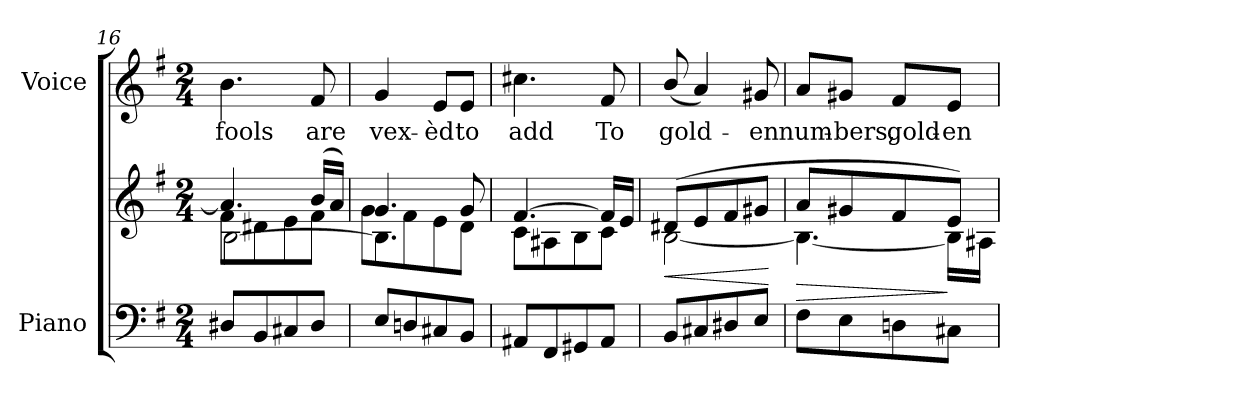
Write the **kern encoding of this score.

**kern	**kern	**dynam	**kern	**text
*part2	*part2	*part2	*part1	*part1
*staff3	*staff2	*staff2/3	*staff1	*staff1
*I"Piano	*	*	*I"Voice	*
*I'Pno	*	*	*	*
*clefF4	*clefG2	*	*clefG2	*
*k[f#]	*k[f#]	*	*k[f#]	*
*M2/4	*M2/4	*	*M2/4	*
=16	=16	=16	=16	=16
*	*^	*	*	*
*	*	*^	*	*	*
!	!	!	!	!	!	!LO:LY:b
8D#X/L	4.a/]	8f#\L	[2B\	.	4.b\	fools
8BB/	.	8d#X\	.	.	.	.
8C#X/	.	8e\	.	.	.	.
!	!	!	!	!	!	!LO:LY:b
8D#/J	(16b/LL	8f#\J	.	.	8f#/	are
.	16a/JJ)	.	.	.	.	.
=17	=17	=17	=17	=17	=17	=17
!	!LO:N:head=solid	!LO:N:head=solid	!	!	!	!LO:LY:b
8E/L	4.g/	8g\L	4.B\]	.	4g/	vex-
8Dn/	.	8f#\	.	.	.	.
!	!	!	!	!	!	!LO:LY:b
8C#X/	.	8e\	.	.	8e/L	-èd
!	!	!	!	!	!	!LO:LY:b
8BB/J	8g/	8d\J	8ryy	.	8e/J	to
!!LO:LB:g=z
=18	=18	=18	=18	=18	=18	=18
!	!	!	!	!	!	!LO:LY:b
*	*	*v	*v	*	*	*
8AA#X/L	[4.f#/	8c\L	.	4.cc#X\	add
8FF#/	.	8A#X\	.	.	.
8GG#X/	.	8B\	.	.	.
!	!	!	!	!	!LO:LY:b
8AA#/J	16f#/LL]	8c\J	.	8f#/	To
.	16e/JJ	.	.	.	.
=19	=19	=19	=19	=19	=19
!	!	!	!LO:HP:b	!	!LO:LY:b
8BB/L	(8d#X/L	[2B\	<	(8b/	gold-
8C#X/	8e/	.	.	4a/)	.
8D#X/	8f#/	.	.	.	.
!	!	!	!	!	!LO:LY:b
8E/J	8g#X/J	.	.	8g#X/	-en
*	*v	*v	*	*	*
.	.	[	.	.
=20	=20	=20	=20	=20
!	!	!LO:HP:b	!	!LO:LY:b
*	*^	*	*	*
8F#\L	8a/L	4.B\_	>	8a/L	num-
!	!	!	!	!	!LO:LY:b
8E\	8g#X/	.	.	8g#X/J	-bers,
!	!	!	!	!	!LO:LY:b
8Dn\	8f#/	.	.	8f#/L	gold-
!	!	!	!	!	!LO:LY:b
8C#X\J	8e/J)	16B\LL]	]	8e/J	-en
.	.	16A#X\JJ	.	.	.
*	*v	*v	*	*	*
=	=	=	=	=
*-	*-	*-	*-	*-
